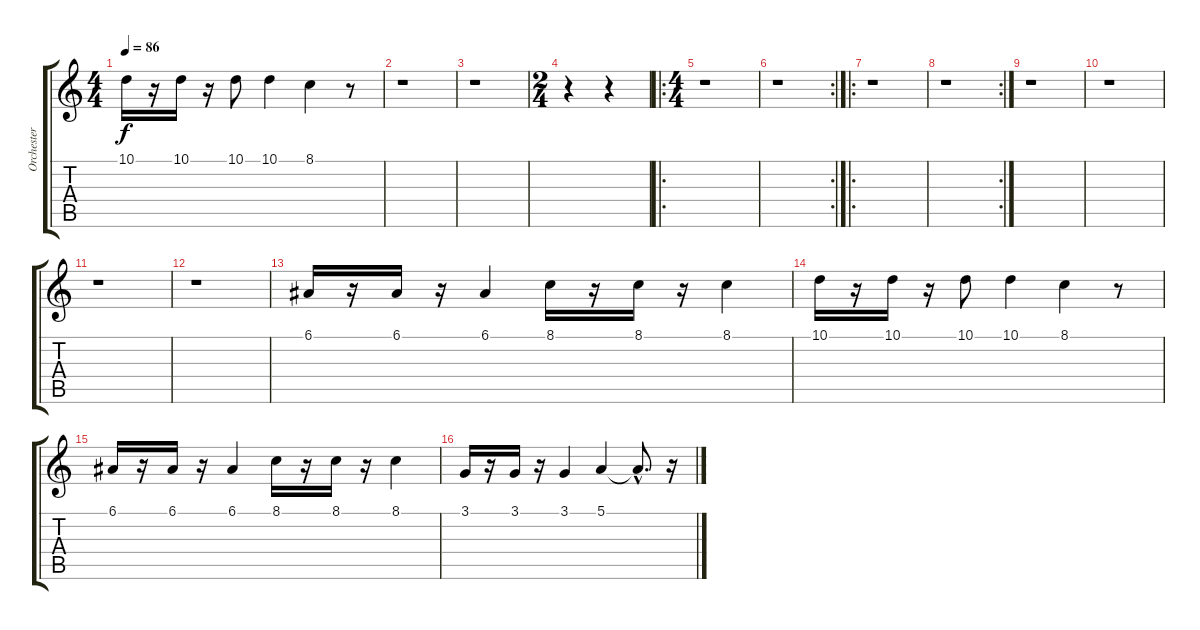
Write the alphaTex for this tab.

\track ("Orchester" "Orchester") {instrument stringensemble1}
\staff {score tabs}
\tuning (E4 B3 G3 D3 A2 E2) {hide}
\ts (4 4)
\tempo 86
\clef g2
\ks c
10.1.16{dy f} r.16 10.1.16 r.16 10.1.8 10.1.4 8.1.4 r.8 |
r.1 |
r.1 |
\ts (2 4)
r.4 r.4 |
\ro
\ts (4 4)
r.1 |
\rc 2
r.1 |
\ro
r.1 |
\rc 2
r.1 |
r.1 |
r.1 |
r.1 |
r.1 |
6.1.16 r.16 6.1.16 r.16 6.1.4 8.1.16 r.16 8.1.16 r.16 8.1.4 |
10.1.16 r.16 10.1.16 r.16 10.1.8 10.1.4 8.1.4 r.8 |
6.1.16 r.16 6.1.16 r.16 6.1.4 8.1.16 r.16 8.1.16 r.16 8.1.4 |
3.1.16 r.16 3.1.16 r.16 3.1.4 5.1.4 5.1{hac t}.8{d} r.16
